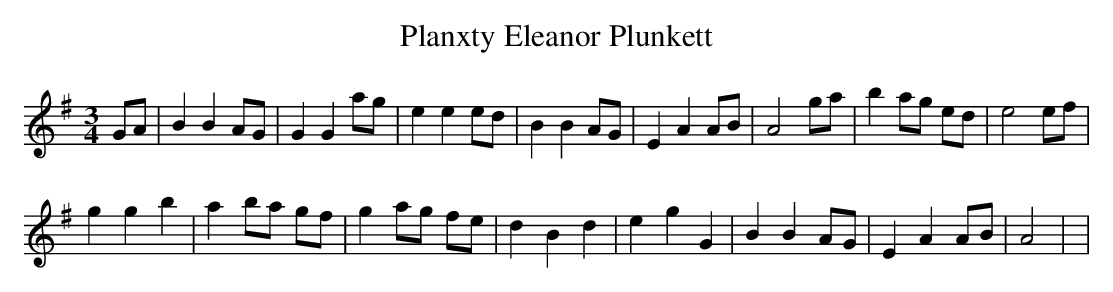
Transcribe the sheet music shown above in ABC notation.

X:1
T:Planxty Eleanor Plunkett
M:3/4
K:ADor
GA|B2 B2 AG|G2 G2 ag|e2 e2 ed|B2 B2 AG|\
E2 A2 AB|A4 ga|b2 ag ed|e4 ef|
g2 g2 b2|a2 ba gf|g2 ag fe|d2 B2 d2|\
e2 g2 G2|B2 B2 AG|E2 A2 AB|A4 |>|
